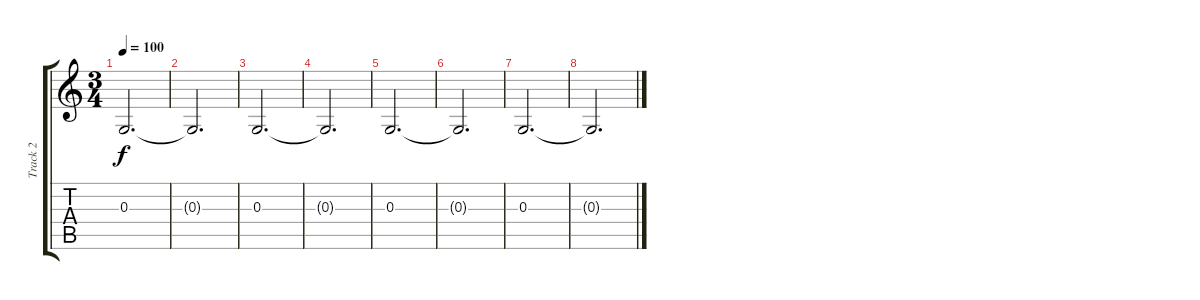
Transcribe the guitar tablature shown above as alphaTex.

\track ("Track 2" "Track 2") {instrument seashore}
\staff {score tabs}
\tuning (E4 B3 G3 D3 A2 E2) {hide}
\ts (3 4)
\tempo 100
\clef g2
\ks c
0.3.2{d dy f} |
0.3{t}.2{d} |
0.3.2{d} |
0.3{t}.2{d} |
0.3.2{d} |
0.3{t}.2{d} |
0.3.2{d} |
0.3{t}.2{d}
